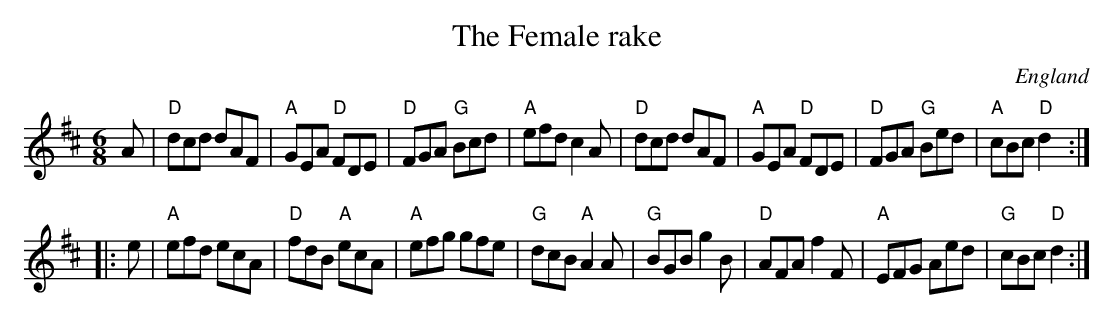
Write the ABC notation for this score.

X:1
T:The Female rake
O:England
M:6/8
L:1/8
K:D
A |\
"D"dcd dAF | "A"GEA "D"FDE | "D"FGA "G"Bcd | "A"efd c2A | \
"D"dcd dAF | "A"GEA "D"FDE | "D"FGA "G"Bed | "A"cBc "D"d2 :|
|:e |\
"A"efd ecA | "D"fdB "A"ecA | "A"efg gfe | "G"dcB "A"A2A | \
"G"BGB g2B | "D"AFA f2F | "A"EFG Aed | "G"cBc "D"d2:|
